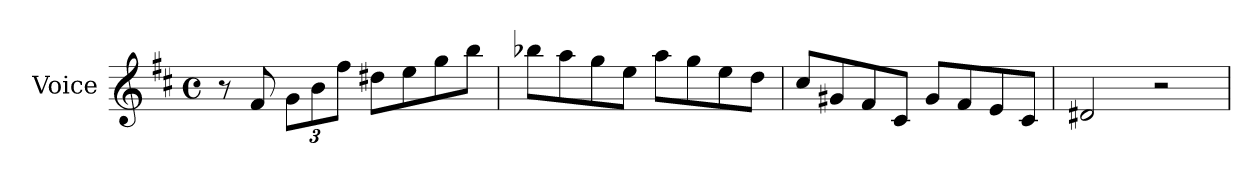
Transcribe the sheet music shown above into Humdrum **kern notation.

**kern
*part1
*staff1
*I"Voice
*I'Voice
*clefG2
*k[f#c#]
*M4/4
*met(c)
=1
8r
8f#/
12g\L
12b\
12ff#\J
8dd#X\L
8ee\
8gg\
8bb\J
=2
8bb-X\L
8aa\
8gg\
8ee\J
8aa\L
8gg\
8ee\
8dd\J
=3
8cc#/L
8g#X/
8f#/
8c#/J
8g#/L
8f#/
8e/
8c#/J
=4
2d#X/
2rcc
=
*-
